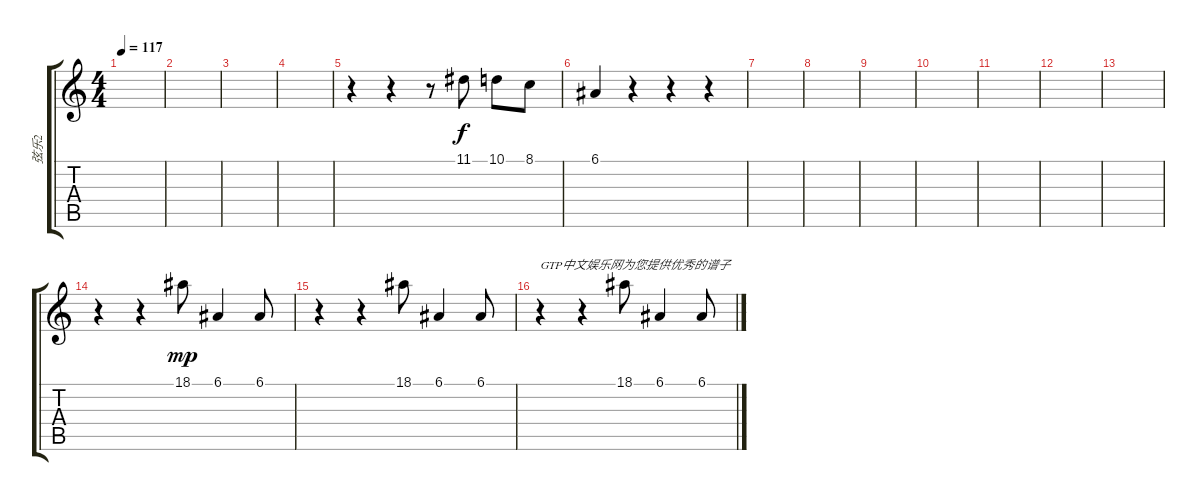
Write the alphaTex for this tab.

\track ("弦乐2" "弦乐2") {instrument stringensemble1}
\staff {score tabs}
\tuning (E4 B3 G3 D3 A2 E2) {hide}
\ts (4 4)
\tempo 117
\clef g2
\ks c
|
|
|
|
r.4 r.4 r.8 11.1.8 10.1.8 8.1.8 |
6.1.4 r.4 r.4 r.4 |
|
|
|
|
|
|
|
r.4 r.4 18.1.8{dy mp} 6.1.4 6.1.8 |
r.4 r.4 18.1.8 6.1.4 6.1.8 |
r.4{txt "GTP中文娱乐网为您提供优秀的谱子"} r.4 18.1.8 6.1.4 6.1.8
